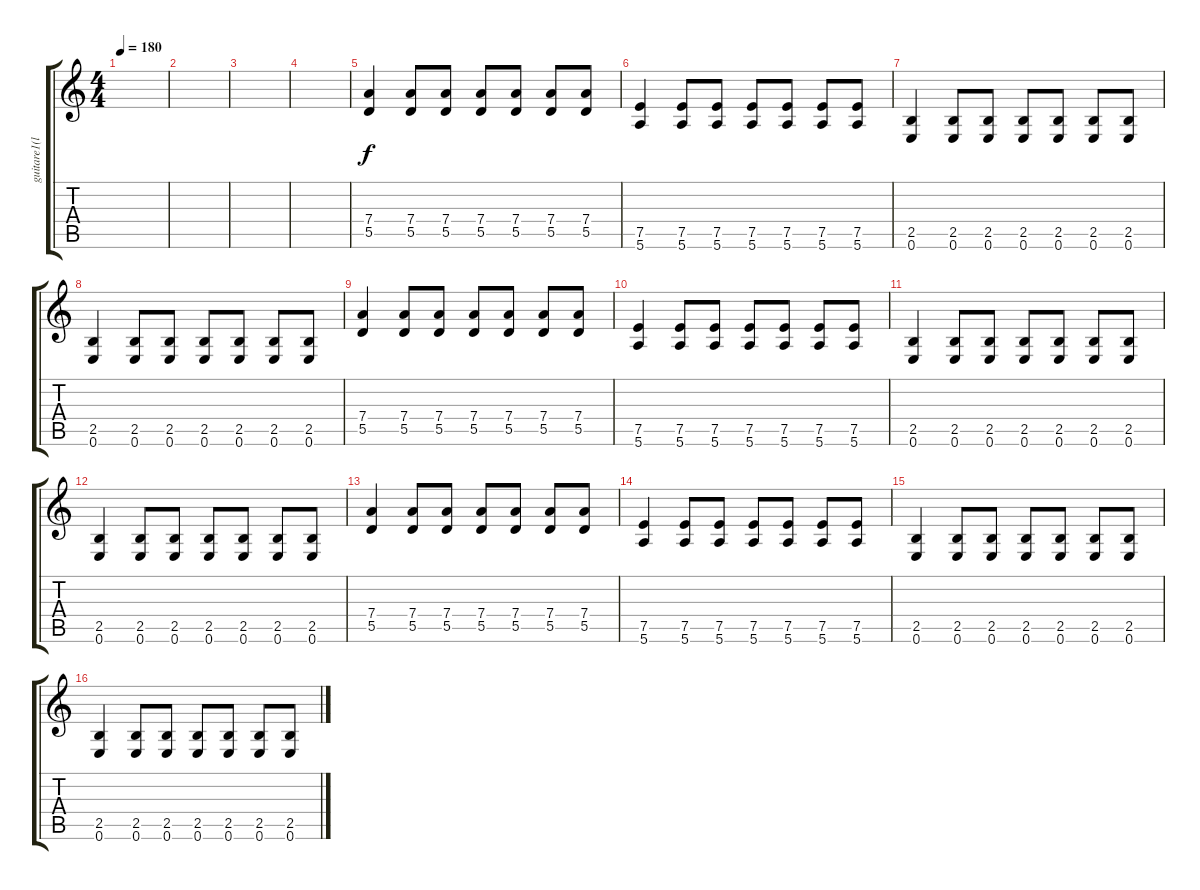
\track ("guitare1(lars)" "guitare1(l") {instrument distortionguitar}
\staff {score tabs}
\tuning (E4 B3 G3 D3 A2 E2) {hide}
\ts (4 4)
\tempo 180
\clef g2
\ks c
|
|
|
|
(7.4 5.5).4 (7.4 5.5).8 (7.4 5.5).8 (7.4 5.5).8 (7.4 5.5).8 (7.4 5.5).8 (7.4 5.5).8 |
(7.5 5.6).4 (7.5 5.6).8 (7.5 5.6).8 (7.5 5.6).8 (7.5 5.6).8 (7.5 5.6).8 (7.5 5.6).8 |
(2.5 0.6).4 (2.5 0.6).8 (2.5 0.6).8 (2.5 0.6).8 (2.5 0.6).8 (2.5 0.6).8 (2.5 0.6).8 |
(2.5 0.6).4 (2.5 0.6).8 (2.5 0.6).8 (2.5 0.6).8 (2.5 0.6).8 (2.5 0.6).8 (2.5 0.6).8 |
(7.4 5.5).4 (7.4 5.5).8 (7.4 5.5).8 (7.4 5.5).8 (7.4 5.5).8 (7.4 5.5).8 (7.4 5.5).8 |
(7.5 5.6).4 (7.5 5.6).8 (7.5 5.6).8 (7.5 5.6).8 (7.5 5.6).8 (7.5 5.6).8 (7.5 5.6).8 |
(2.5 0.6).4 (2.5 0.6).8 (2.5 0.6).8 (2.5 0.6).8 (2.5 0.6).8 (2.5 0.6).8 (2.5 0.6).8 |
(2.5 0.6).4 (2.5 0.6).8 (2.5 0.6).8 (2.5 0.6).8 (2.5 0.6).8 (2.5 0.6).8 (2.5 0.6).8 |
(7.4 5.5).4 (7.4 5.5).8 (7.4 5.5).8 (7.4 5.5).8 (7.4 5.5).8 (7.4 5.5).8 (7.4 5.5).8 |
(7.5 5.6).4 (7.5 5.6).8 (7.5 5.6).8 (7.5 5.6).8 (7.5 5.6).8 (7.5 5.6).8 (7.5 5.6).8 |
(2.5 0.6).4 (2.5 0.6).8 (2.5 0.6).8 (2.5 0.6).8 (2.5 0.6).8 (2.5 0.6).8 (2.5 0.6).8 |
(2.5 0.6).4 (2.5 0.6).8 (2.5 0.6).8 (2.5 0.6).8 (2.5 0.6).8 (2.5 0.6).8 (2.5 0.6).8
